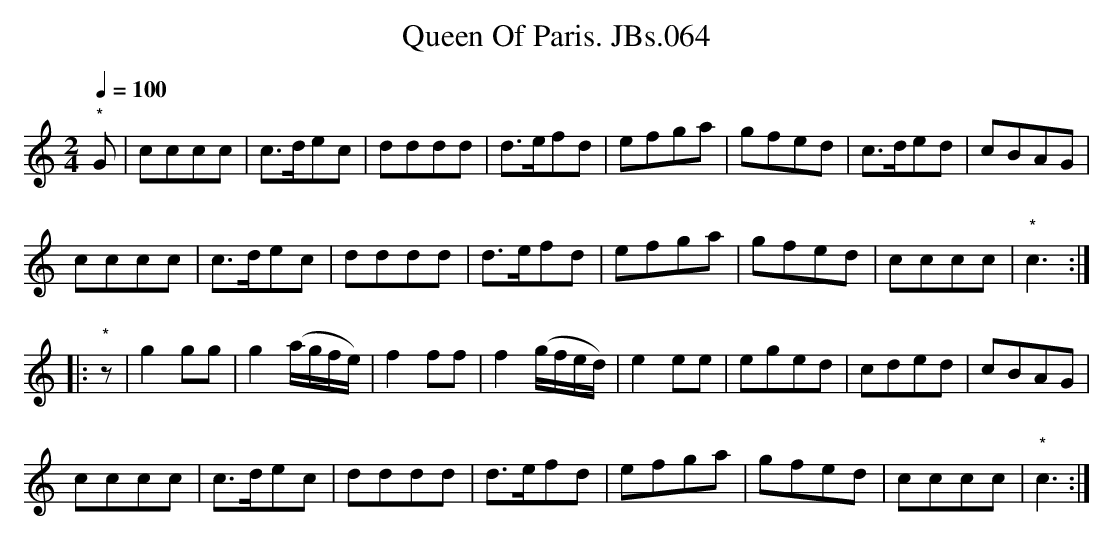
X:1
T:Queen Of Paris. JBs.064
L:1/8
M:2/4
Q:1/4=100
K:C
"*"G|cccc|c>dec|dddd|d>efd|efga|gfed|c>ded|cBAG|!
cccc|c>dec|dddd|d>efd|efga|gfed|cccc|"*"c3:|!
|:"*"z|g2gg|g2(a/g/f/e/)|f2ff|f2(g/f/e/d/)|e2ee|eged|cded|cBAG|!
cccc|c>dec|dddd|d>efd|efga|gfed|cccc|"*"c3:|
